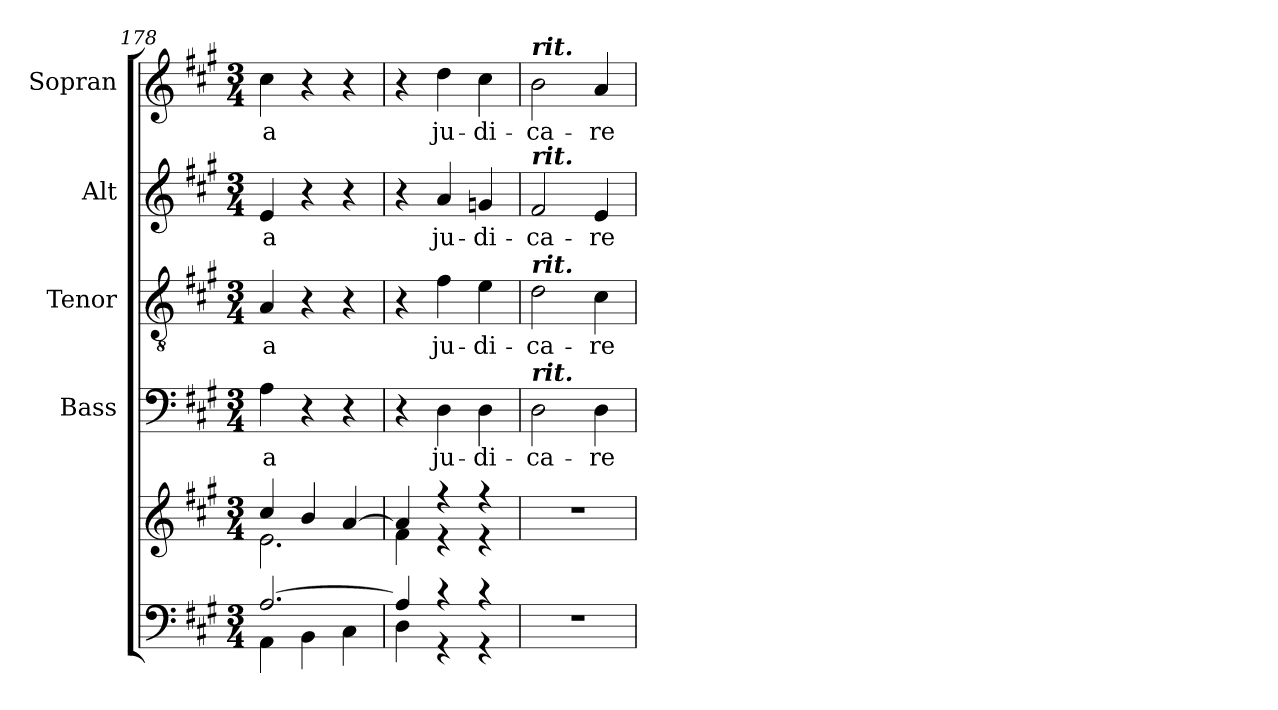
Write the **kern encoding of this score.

**kern	**kern	**kern	**text	**kern	**text	**kern	**text	**kern	**text
*part5	*part5	*part4	*part4	*part3	*part3	*part2	*part2	*part1	*part1
*staff6	*staff5	*staff4	*staff4	*staff3	*staff3	*staff2	*staff2	*staff1	*staff1
*	*	*I"Bass	*	*I"Tenor	*	*I"Alt	*	*I"Sopran	*
*	*	*I'B.	*	*I'T.	*	*I'A.	*	*I'S.	*
*clefF4	*clefG2	*clefF4	*	*clefGv2	*	*clefG2	*	*clefG2	*
*k[f#c#g#]	*k[f#c#g#]	*k[f#c#g#]	*	*k[f#c#g#]	*	*k[f#c#g#]	*	*k[f#c#g#]	*
*A:	*A:	*A:	*	*A:	*	*A:	*	*A:	*
*M3/4	*M3/4	*M3/4	*	*M3/4	*	*M3/4	*	*M3/4	*
=178	=178	=178	=178	=178	=178	=178	=178	=178	=178
*^	*^	*	*	*	*	*	*	*	*
!	!	!	!	!	!LO:LY:b	!	!LO:LY:b	!	!LO:LY:b	!	!LO:LY:b
[>2.A/	4AA\	4cc#/	2.e\	4A\	-a	4A/	-a	4e/	-a	4cc#\	-a
.	4BB\	4b/	.	4r	.	4r	.	4r	.	4r	.
.	4C#\	[>4a/	.	4r	.	4r	.	4r	.	4r	.
=179	=179	=179	=179	=179	=179	=179	=179	=179	=179	=179	=179
4A/]	4D\	4a/]	4f#\	4r	.	4r	.	4r	.	4r	.
!	!	!	!	!	!LO:LY:b	!	!LO:LY:b	!	!LO:LY:b	!	!LO:LY:b
4r	4r	4r	4r	4D\	ju-	4f#\	ju-	4a/	ju-	4dd\	ju-
!	!	!	!	!	!LO:LY:b	!	!LO:LY:b	!	!LO:LY:b	!	!LO:LY:b
4r	4r	4r	4r	4D\	-di-	4e\	-di-	4gn/	-di-	4cc#\	-di-
=180	=180	=180	=180	=180	=180	=180	=180	=180	=180	=180	=180
!	!	!	!	!	!	!	!	!	!	!LO:TX:a:Bi:t=rit.	!
!	!	!	!	!	!	!	!	!LO:TX:a:Bi:t=rit.	!	!	!
!	!	!	!	!	!	!LO:TX:a:Bi:t=rit.	!	!	!	!	!
!	!	!	!	!LO:TX:a:Bi:t=rit.	!	!	!	!	!	!	!
!	!	!	!	!	!LO:LY:b	!	!LO:LY:b	!	!LO:LY:b	!	!LO:LY:b
*v	*v	*	*	*	*	*	*	*	*	*	*
*	*v	*v	*	*	*	*	*	*	*	*
2.r	2.r	2D\	-ca-	2d\	-ca-	2f#/	-ca-	2b\	-ca-
!	!	!	!LO:LY:b	!	!LO:LY:b	!	!LO:LY:b	!	!LO:LY:b
.	.	4D\	-re	4c#\	-re	4e/	-re	4a/	-re
=	=	=	=	=	=	=	=	=	=
*-	*-	*-	*-	*-	*-	*-	*-	*-	*-
